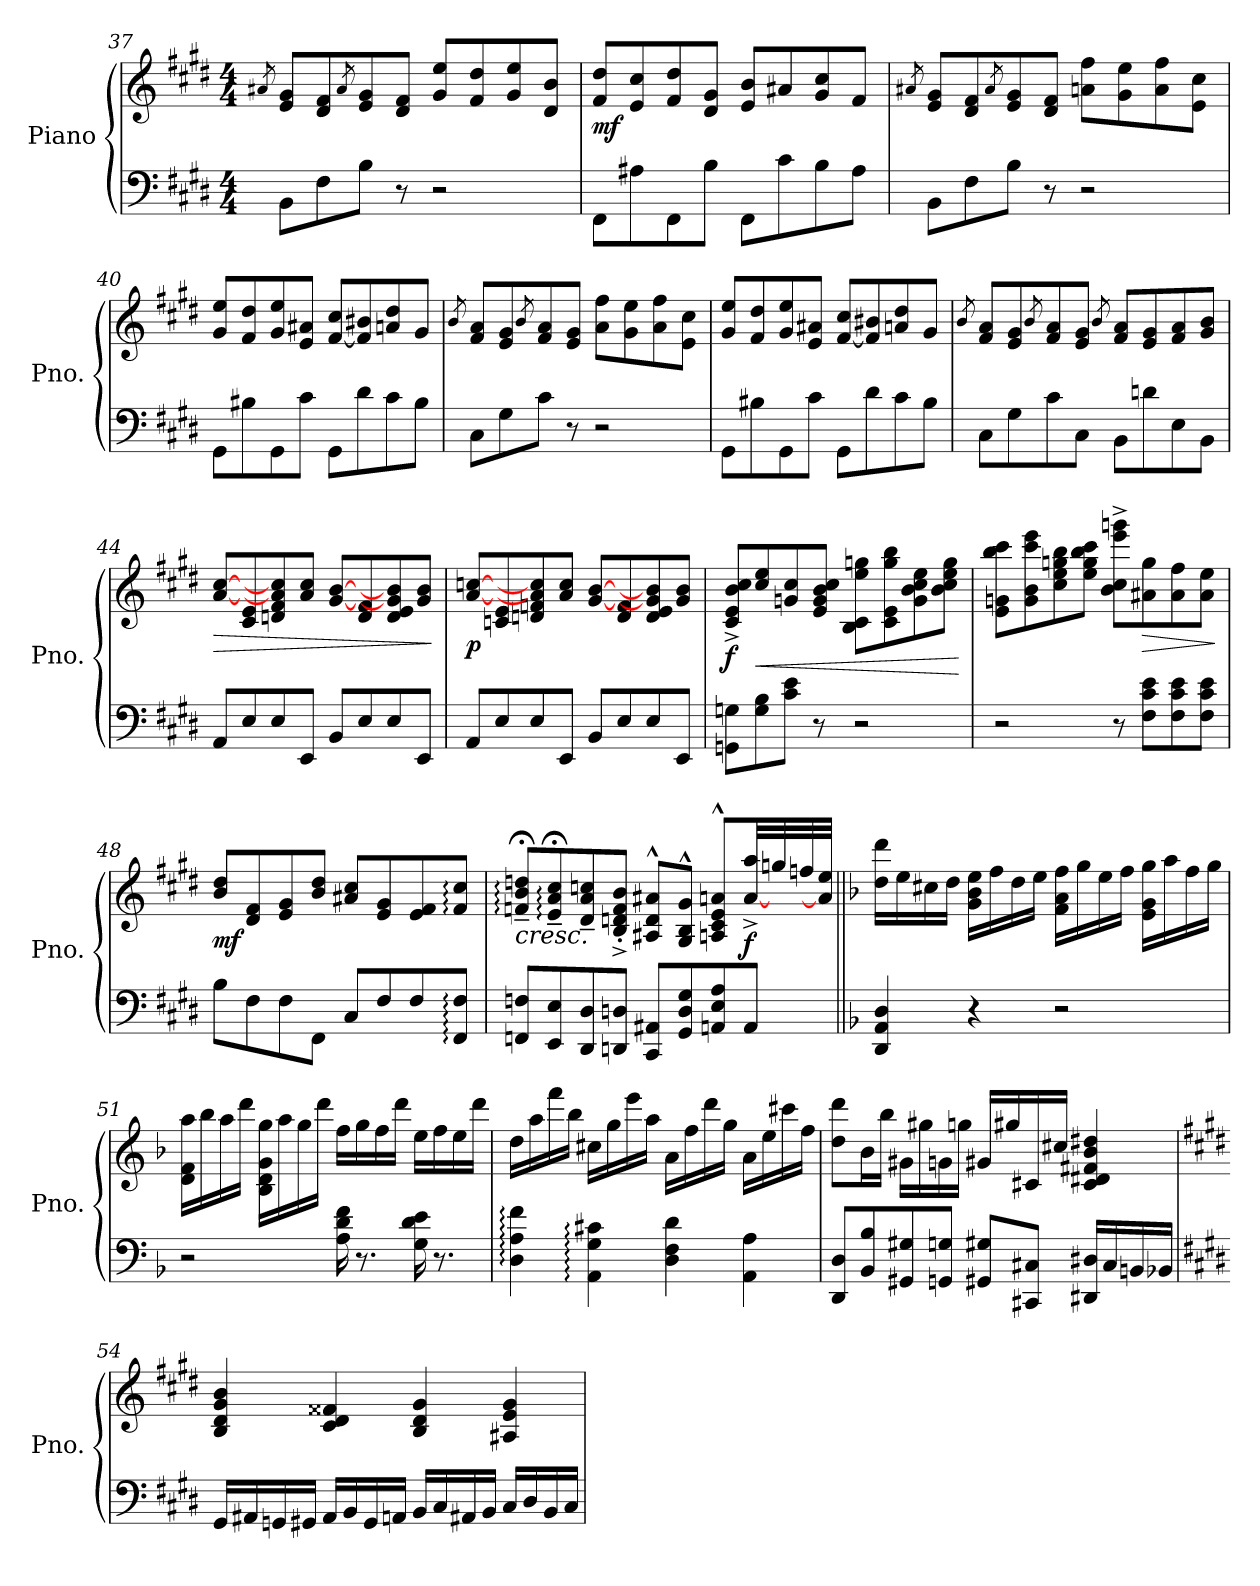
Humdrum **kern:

**kern	**kern	**dynam
*part1	*part1	*part1
*staff2	*staff1	*staff1/2
*I"Piano	*	*
*I'Pno.	*	*
*clefF4	*clefG2	*
*k[f#c#g#d#]	*k[f#c#g#d#]	*
*M4/4	*M4/4	*
*MM108	*MM108	*
=37	=37	=37
.	8qa#X/	.
8BB\L	8e/ 8g#/L	.
8F#\	8d#/ 8f#/	.
.	8qa#/	.
8B\J	8e/ 8g#/	.
8r	8d#/ 8f#/J	.
2r	8g#/ 8ee/L	.
.	8f#/ 8dd#/	.
.	8g#/ 8ee/	.
.	8d#/ 8b/J	.
=38	=38	=38
*	*MM124	*
!	!	!LO:DY:b
8FF#\L	8f#/ 8dd#/L	mf
8A#X\	8e/ 8cc#/	.
8FF#\	8f#/ 8dd#/	.
8B\J	8d#/ 8g#/J	.
8FF#\L	8e/ 8b/L	.
8c#\	8a#X/	.
8B\	8g#/ 8cc#/	.
8A#\J	8f#/J	.
!!LO:LB:g=z
=39	=39	=39
*	*MM116	*
.	8qa#X/	.
8BB\L	8e/ 8g#/L	.
8F#\	8d#/ 8f#/	.
.	8qa#/	.
8B\J	8e/ 8g#/	.
8r	8d#/ 8f#/J	.
2r	8an\ 8ff#\L	.
.	8g#\ 8ee\	.
.	8a\ 8ff#\	.
.	8e\ 8cc#\J	.
=40	=40	=40
*	*MM132	*
8GG#\L	8g#/ 8ee/L	.
8B#X\	8f#/ 8dd#/	.
8GG#\	8g#/ 8ee/	.
8c#\J	8e/ 8a#X/J	.
8GG#\L	[8f#/ 8cc#/L	.
8d#\	8f#/] 8b#X/	.
8c#\	8an/ 8dd#/	.
8B#\J	8g#/J	.
=41	=41	=41
.	8qb/	.
8C#\L	8f#/ 8a/L	.
8G#\	8e/ 8g#/	.
.	8qb/	.
8c#\J	8f#/ 8a/	.
8r	8e/ 8g#/J	.
2r	8a\ 8ff#\L	.
.	8g#\ 8ee\	.
.	8a\ 8ff#\	.
.	8e\ 8cc#\J	.
=42	=42	=42
8GG#\L	8g#/ 8ee/L	.
8B#X\	8f#/ 8dd#/	.
8GG#\	8g#/ 8ee/	.
8c#\J	8e/ 8a#X/J	.
8GG#\L	[8f#/ 8cc#/L	.
8d#\	8f#/] 8b#X/	.
8c#\	8an/ 8dd#/	.
8B#\J	8g#/J	.
!!LO:LB:g=z
=43	=43	=43
.	8qb/	.
8C#\L	8f#/ 8a/L	.
8G#\	8e/ 8g#/	.
.	8qb/	.
8c#\	8f#/ 8a/	.
8C#\J	8e/ 8g#/J	.
.	8qb/	.
8BB\L	8f#/ 8a/L	.
8dn\	8e/ 8g#/	.
8E\	8f#/ 8a/	.
8BB\J	8g#/ 8b/J	.
=44	=44	=44
!	!	!LO:HP:b
8AA/L	[8a/ [8cc#/L	>
8E/	8c#/ 8e/	.
8E/	8dn/ 8f#/ 8a/] 8cc#/]	.
8EE/J	8a/ 8cc#/J	.
8BB/L	[8g#/ [8b/L	.
8E/	8d/ 8f#/	.
8E/	8d/ 8e/ 8g#/] 8b/]	.
8EE/J	8g#/ 8b/J	.
.	.	]
=45	=45	=45
!	!	!LO:DY:b
8AA/L	[8a/ [8ccn/L	p
8E/	8cn/ 8e/	.
8E/	8dn/ 8fn/ 8a/] 8cc/]	.
8EE/J	8a/ 8cc/J	.
8BB/L	[8g#/ [8b/L	.
8E/	8d/ 8f/	.
8E/	8d/ 8e/ 8g#/] 8b/]	.
8EE/J	8g#/ 8b/J	.
!!LO:LB:g=z
=46	=46	=46
*	*MM144	*
!	!	!LO:DY:b
8GGn\ 8Gn\L	8c#/^ 8e/^ 8b/^ 8cc#/^L	f
!	!	!LO:HP:b
8G\ 8B\	8cc#/ 8ee/	<
8c#\ 8e\J	8gn/ 8cc#/	.
8r	8e/ 8g/ 8b/ 8cc#/J	.
2r	8B\ 8c#\ 8ee\ 8ggn\L	.
.	8c#\ 8e\ 8gg\ 8bb\	.
.	8g\ 8b\ 8cc#\ 8ee\	.
.	8b\ 8cc#\ 8ee\ 8gg\J	.
.	.	[
=47	=47	=47
2r	8e\ 8gn\ 8bb\ 8ccc#\L	.
.	8g\ 8b\ 8ccc#\ 8eee\	.
.	8cc#\ 8ee\ 8ggn\ 8bb\	.
.	8ee\ 8gg\ 8bb\ 8ccc#\J	.
*	*MM128	*
8r	8b\^ 8cc#\^ 8eee\^ 8gggn\^L	.
!	!	!LO:HP:b
8F#\ 8c#\ 8e\L	8a#X\ 8gg\	>
8F#\ 8c#\ 8e\	8a#\ 8ff#\	.
8F#\ 8c#\ 8e\J	8a#\ 8ee\J	.
.	.	]
=48	=48	=48
*	*MM116	*
!	!	!LO:DY:b
8B\L	8b/ 8dd#/L	mf
8F#\	8d#/ 8f#/	.
8F#\	8e/ 8g#/	.
8FF#\J	8b/ 8dd#/J	.
*	*MM108	*
8C#/L	8a#X/ 8cc#/L	.
8F#/	8e/ 8g#/	.
*	*MM96	*
8F#/	8e/ 8f#/	.
8FF#/: 8F#/:J	8f#/: 8cc#/:J	.
!!LO:LB:g=z
=49	=49	=49
*	*MM76	*
!	!	!LO:HP:b
8FFn/ 8Fn/L	8fn/;<:~ 8b/;<:~ 8ddn/;<:~L	<
8EE/ 8E/	8e/;<:~ 8a/;<:~ 8cc#/;<:~	.
8DD#/ 8D#/	8d#/~ 8a/~ 8ccn/~	.
8DDn/ 8Dn/J	8B/'^ 8dn/'^ 8f/'^ 8b/'^J	.
*	*MM88	*
8CC#/ 8AA#X/L	8A#X/^^ 8d/^^ 8a#X/^^L	.
8GG#/ 8D/ 8G#/	8G#/^^ 8B/^^ 8g#/^^J	.
8AAn/ 8E/ 8A/	8An/^^ 8c#/^^ 8e/^^ 8an/^^L	.
!	!	!LO:DY:b
8AA/J	[32a/^ 32aa/^LL	f
.	32ggn/	.
.	32ffn/	.
.	32a/] 32ee/JJJ	.
.	.	[
=50||	=50||	=50||
!!LO:REH:place=s1:a:B:fs=14:t=4
*k[b-]	*k[b-]	*
*	*MM180	*
4DD/ 4AA/ 4D/	16dd\ 16ddd\LL	.
.	16ee\	.
.	16cc#X\	.
.	16dd\JJ	.
4r	16g\ 16b-\ 16ee\LL	.
.	16ff\	.
.	16dd\	.
.	16ee\JJ	.
2r	16f\ 16a\ 16ff\LL	.
.	16gg\	.
.	16ee\	.
.	16ff\JJ	.
.	16e\ 16g\ 16gg\LL	.
.	16aa\	.
.	16ff\	.
.	16gg\JJ	.
!!LO:PB:g=z
=51	=51	=51
2r	16d\ 16f\ 16aa\LL	.
.	16bb-\	.
.	16aa\	.
.	16ddd\JJ	.
.	16B-\ 16d\ 16g\ 16gg\LL	.
.	16aa\	.
.	16gg\	.
.	16ddd\JJ	.
16A\ 16d\ 16f\	16ff\LL	.
8.r	16gg\	.
.	16ff\	.
.	16ddd\JJ	.
16G\ 16d\ 16e\	16ee\LL	.
8.r	16ff\	.
.	16ee\	.
.	16ddd\JJ	.
=52	=52	=52
4D\: 4A\: 4f\:	16dd\LL	.
.	16aa\	.
.	16fff\	.
.	16bb-\JJ	.
4AA\: 4G\: 4c#X\:	16cc#X\LL	.
.	16gg\	.
.	16eee\	.
.	16aa\JJ	.
4D\ 4F\ 4d\	16a\LL	.
.	16ff\	.
.	16ddd\	.
.	16gg\JJ	.
4AA\ 4A\	16a\LL	.
.	16ee\	.
.	16ccc#X\	.
.	16ff\JJ	.
!!LO:LB:g=z
=53	=53	=53
8DD/ 8D/L	8dd\ 8ddd\L	.
8BB-/ 8B-/	16b-\L	.
.	16bb-\JJ	.
8GG#X/ 8G#X/	16g#X\LL	.
.	16gg#X\	.
8GGn/ 8Gn/J	16gn\	.
.	16ggn\JJ	.
8GG#X/ 8G#X/L	16g#X/LL	.
.	16gg#X/	.
8CC#X/ 8C#X/J	16c#X/	.
.	16cc#X/JJ	.
16DD#X/ 16D#X/LL	4c#/ 4d#X/ 4f#X/ 4b-/ 4dd#X/	.
16C#/	.	.
16BBn/	.	.
16BB-X/JJ	.	.
=54	=54	=54
*k[f#c#g#d#]	*k[f#c#g#d#]	*
16GG#/LL	4B/ 4d#/ 4g#/ 4b/	.
16AA#X/	.	.
16GGn/	.	.
16GG#X/JJ	.	.
16AA#/LL	4c#/ 4d#/ 4f##X/	.
16BB/	.	.
16GG#/	.	.
16AAn/JJ	.	.
16BB/LL	4B/ 4d#/ 4g#/	.
16C#/	.	.
16AA#X/	.	.
16BB/JJ	.	.
16C#/LL	4A#X/ 4e/ 4g#/	.
16D#/	.	.
16BB/	.	.
16C#/JJ	.	.
=	=	=
*-	*-	*-
